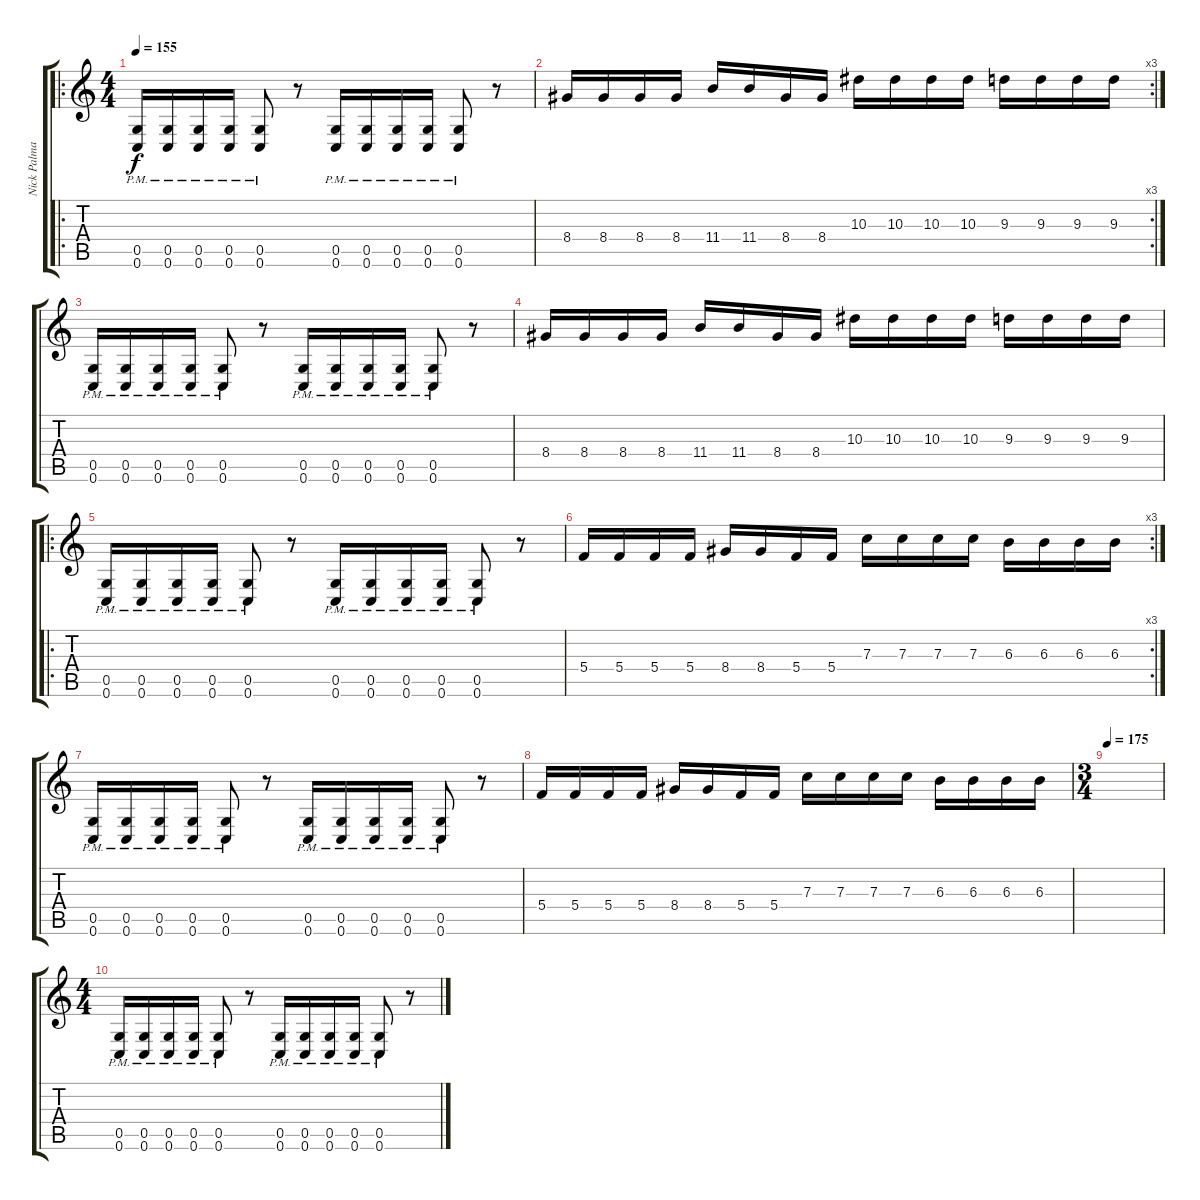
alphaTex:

\track ("Nick Palmateer" "Nick Palma") {instrument distortionguitar}
\staff {score tabs}
\tuning (D4 A3 F3 C3 G2 C2) {hide}
\ro
\ts (4 4)
\tempo 155
\clef g2
\ks c
(0.5{pm} 0.6{pm}).16{dy f} (0.5{pm} 0.6{pm}).16 (0.5{pm} 0.6{pm}).16 (0.5{pm} 0.6{pm}).16 (0.5{pm} 0.6{pm}).8 r.8 (0.5{pm} 0.6{pm}).16 (0.5{pm} 0.6{pm}).16 (0.5{pm} 0.6{pm}).16 (0.5{pm} 0.6{pm}).16 (0.5{pm} 0.6{pm}).8 r.8 |
\rc 3
8.4.16 8.4.16 8.4.16 8.4.16 11.4.16 11.4.16 8.4.16 8.4.16 10.3.16 10.3.16 10.3.16 10.3.16 9.3.16 9.3.16 9.3.16 9.3.16 |
(0.5{pm} 0.6{pm}).16 (0.5{pm} 0.6{pm}).16 (0.5{pm} 0.6{pm}).16 (0.5{pm} 0.6{pm}).16 (0.5{pm} 0.6{pm}).8 r.8 (0.5{pm} 0.6{pm}).16 (0.5{pm} 0.6{pm}).16 (0.5{pm} 0.6{pm}).16 (0.5{pm} 0.6{pm}).16 (0.5{pm} 0.6{pm}).8 r.8 |
8.4.16 8.4.16 8.4.16 8.4.16 11.4.16 11.4.16 8.4.16 8.4.16 10.3.16 10.3.16 10.3.16 10.3.16 9.3.16 9.3.16 9.3.16 9.3.16 |
\ro
(0.5{pm} 0.6{pm}).16 (0.5{pm} 0.6{pm}).16 (0.5{pm} 0.6{pm}).16 (0.5{pm} 0.6{pm}).16 (0.5{pm} 0.6{pm}).8 r.8 (0.5{pm} 0.6{pm}).16 (0.5{pm} 0.6{pm}).16 (0.5{pm} 0.6{pm}).16 (0.5{pm} 0.6{pm}).16 (0.5{pm} 0.6{pm}).8 r.8 |
\rc 3
5.4.16 5.4.16 5.4.16 5.4.16 8.4.16 8.4.16 5.4.16 5.4.16 7.3.16 7.3.16 7.3.16 7.3.16 6.3.16 6.3.16 6.3.16 6.3.16 |
(0.5{pm} 0.6{pm}).16 (0.5{pm} 0.6{pm}).16 (0.5{pm} 0.6{pm}).16 (0.5{pm} 0.6{pm}).16 (0.5{pm} 0.6{pm}).8 r.8 (0.5{pm} 0.6{pm}).16 (0.5{pm} 0.6{pm}).16 (0.5{pm} 0.6{pm}).16 (0.5{pm} 0.6{pm}).16 (0.5{pm} 0.6{pm}).8 r.8 |
5.4.16 5.4.16 5.4.16 5.4.16 8.4.16 8.4.16 5.4.16 5.4.16 7.3.16 7.3.16 7.3.16 7.3.16 6.3.16 6.3.16 6.3.16 6.3.16 |
\ts (3 4)
\tempo 175
|
\ts (4 4)
(0.5{pm} 0.6{pm}).16 (0.5{pm} 0.6{pm}).16 (0.5{pm} 0.6{pm}).16 (0.5{pm} 0.6{pm}).16 (0.5{pm} 0.6{pm}).8 r.8 (0.5{pm} 0.6{pm}).16 (0.5{pm} 0.6{pm}).16 (0.5{pm} 0.6{pm}).16 (0.5{pm} 0.6{pm}).16 (0.5{pm} 0.6{pm}).8 r.8
